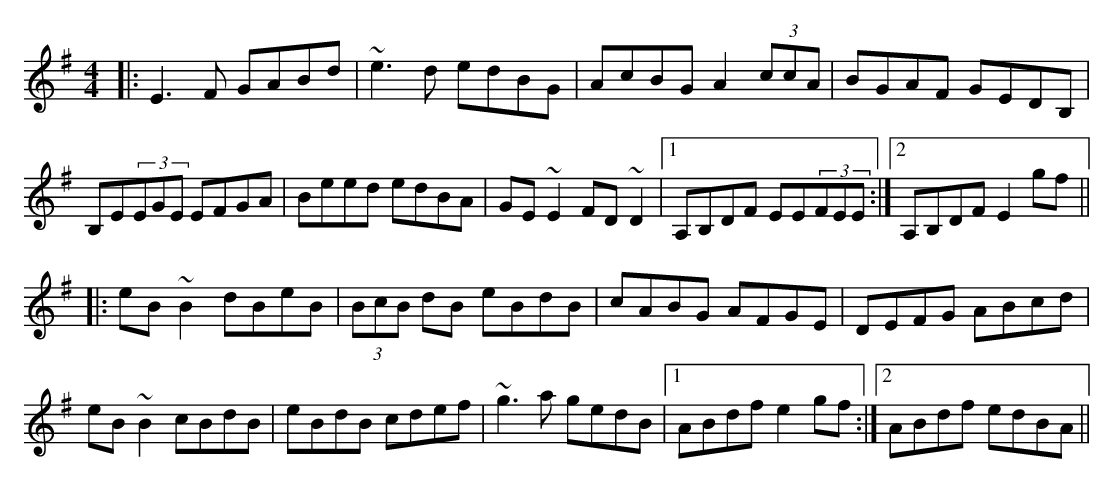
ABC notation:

X:1
M:4/4
K:Emin
|:E3F GABd|~e3d edBG|AcBG A2 (3ccA|BGAF GEDB,|
B,E(3EGE EFGA|Beed edBA|GE~E2 FD~D2|1 A,B,DF EE(3FEE:|2 A,B,DF E2gf||
|:eB~B2 dBeB|(3BcB dB eBdB|cABG AFGE|DEFG ABcd|
eB~B2 cBdB|eBdB cdef|~g3a gedB|1 ABdf e2gf:|2 ABdf edBA||
